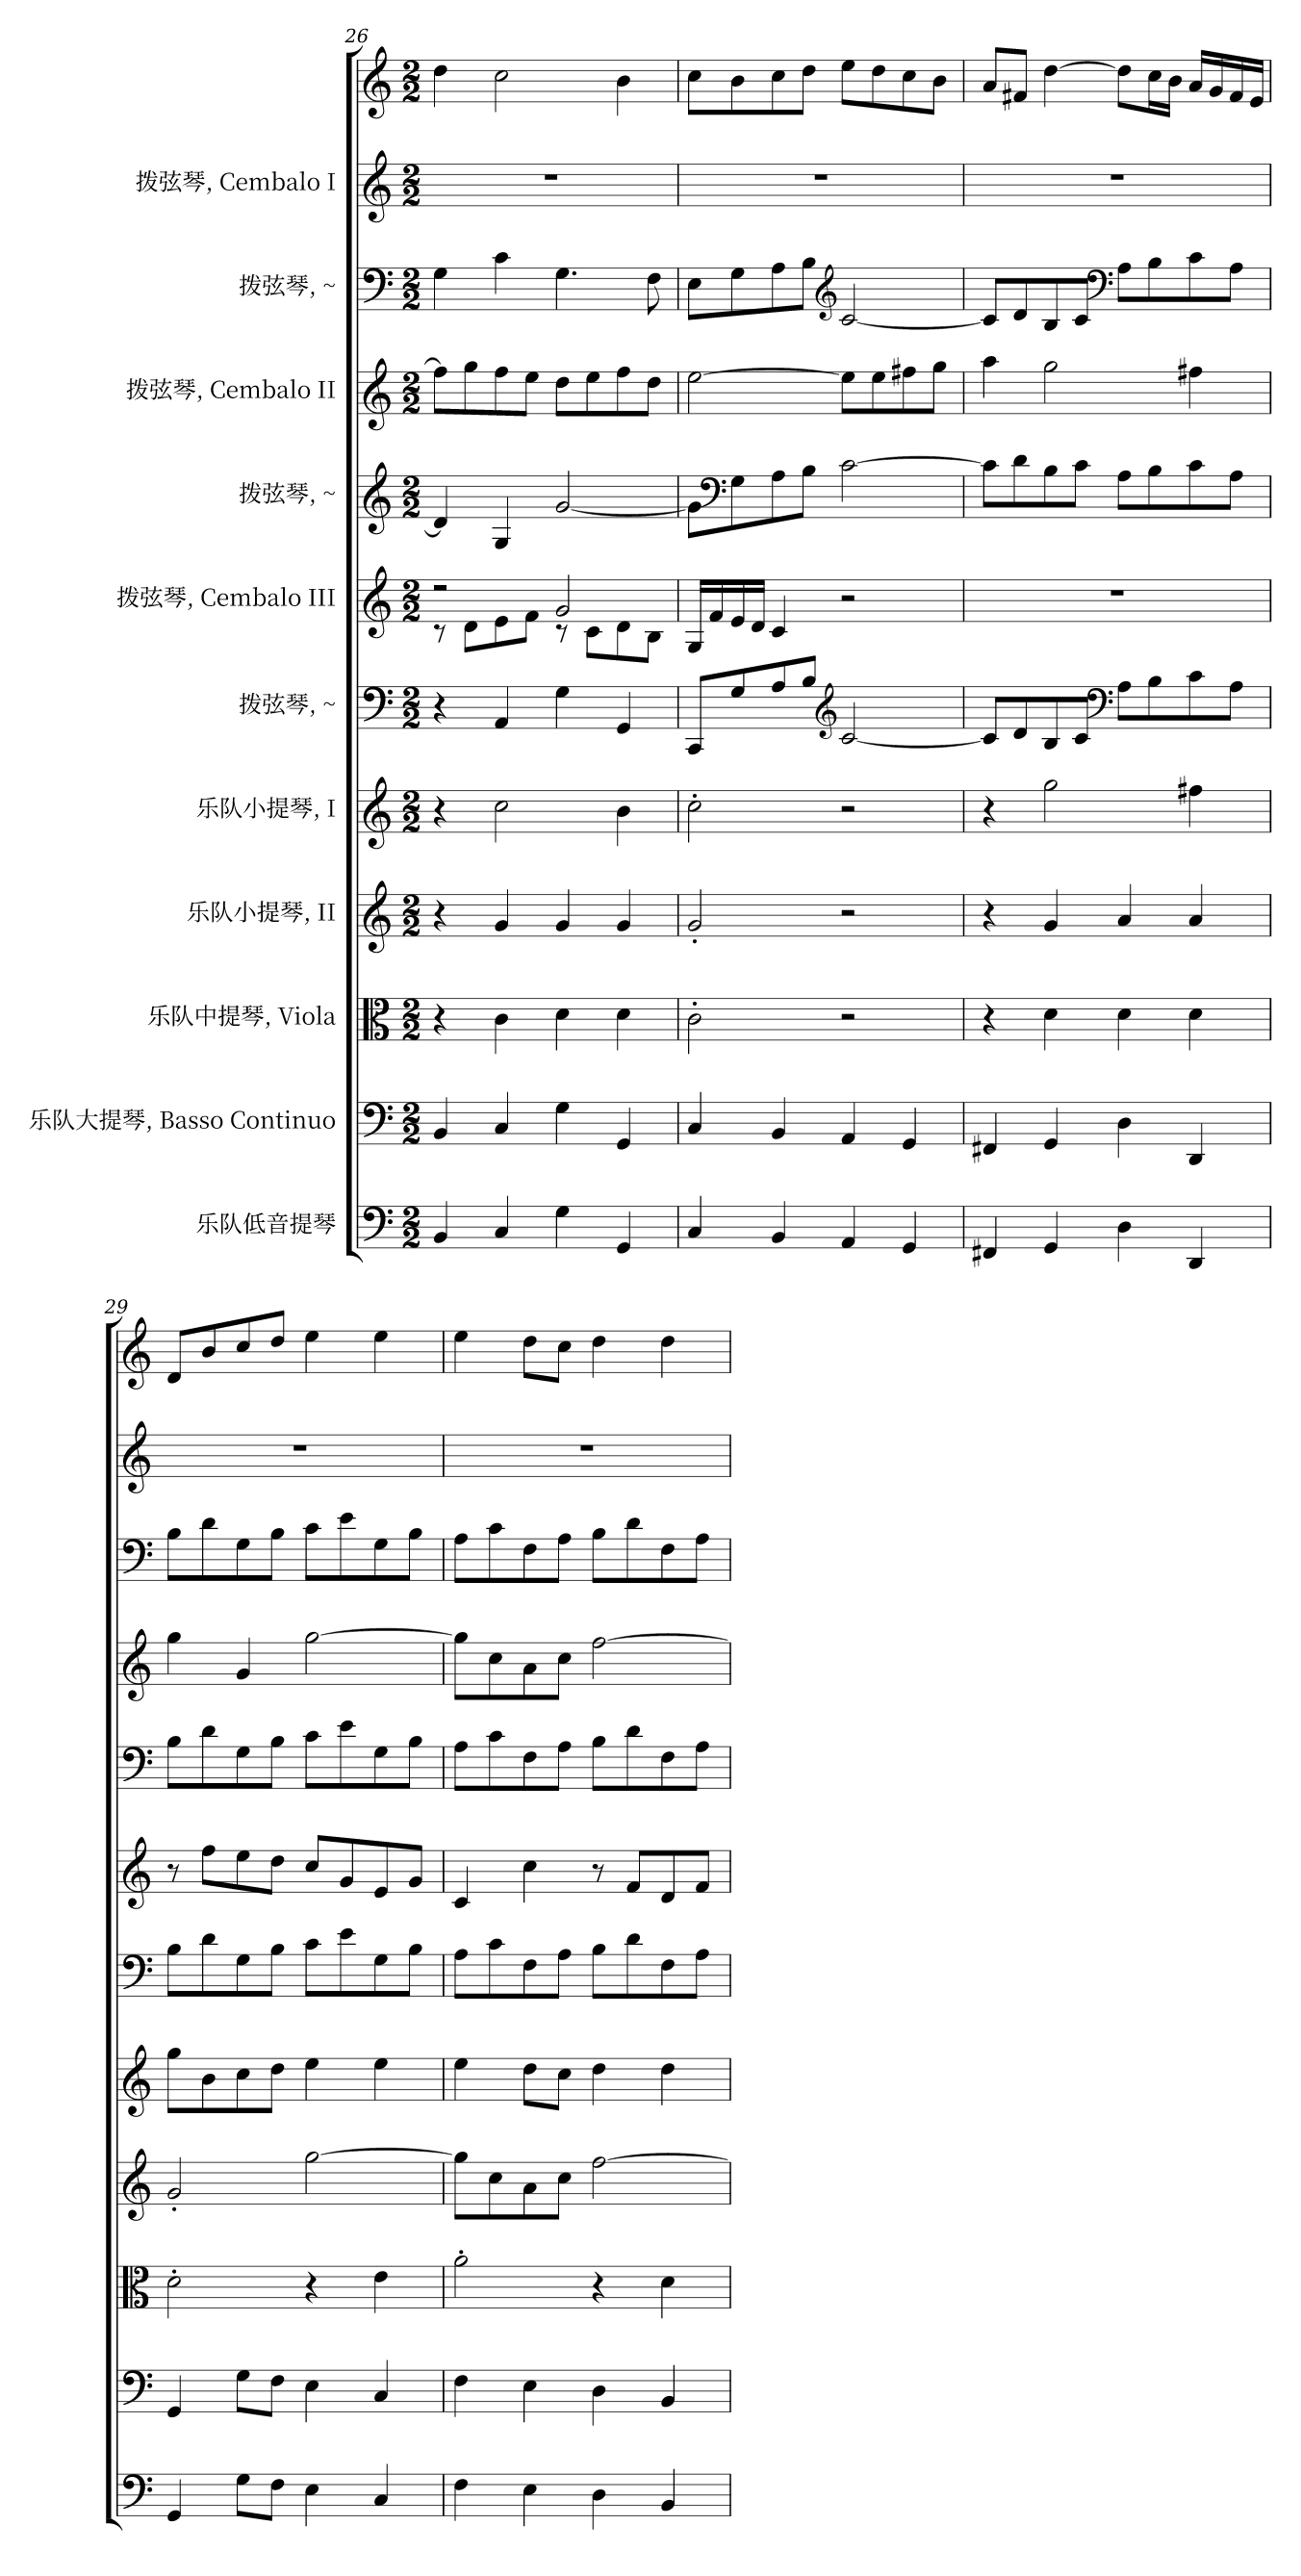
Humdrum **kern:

**kern	**kern	**kern	**kern	**kern	**kern	**kern	**kern	**kern	**kern	**kern	**kern
*part11	*part10	*part9	*part8	*part7	*part6	*part5	*part4	*part3	*part2	*part1	*part1
*staff12	*staff11	*staff10	*staff9	*staff8	*staff7	*staff6	*staff5	*staff4	*staff3	*staff2	*staff1
*I"乐队低音提琴	*I"乐队大提琴, Basso Continuo	*I"乐队中提琴, Viola	*I"乐队小提琴, II	*I"乐队小提琴, I	*I"拨弦琴, ~	*I"拨弦琴, Cembalo III	*I"拨弦琴, ~	*I"拨弦琴, Cembalo II	*I"拨弦琴, ~	*I"拨弦琴, Cembalo I	*
*clefF4	*clefF4	*clefC3	*clefG2	*clefG2	*clefF4	*clefG2	*clefG2	*clefG2	*clefF4	*clefG2	*clefG2
*ITrd7c12	*	*	*	*	*	*	*	*	*	*	*
*k[]	*k[]	*k[]	*k[]	*k[]	*k[]	*k[]	*k[]	*k[]	*k[]	*k[]	*k[]
*M2/2	*M2/2	*M2/2	*M2/2	*M2/2	*M2/2	*M2/2	*M2/2	*M2/2	*M2/2	*M2/2	*M2/2
=26	=26	=26	=26	=26	=26	=26	=26	=26	=26	=26	=26
*	*	*	*	*	*	*^	*	*	*	*	*
4BBB/	4BB/	4r	4r	4r	4r	2r	8r	4d/]	8ff\L]	4G\	1r	4dd\
.	.	.	.	.	.	.	8d\L	.	8gg\	.	.	.
4CC/	4C/	4c\	4g/	2cc\	4AA/	.	8e\	4G/	8ff\	4c\	.	2cc\
.	.	.	.	.	.	.	8f\J	.	8ee\J	.	.	.
4GG\	4G\	4d\	4g/	.	4G\	2g/	8r	[2g/	8dd\L	4.G\	.	.
.	.	.	.	.	.	.	8c\L	.	8ee\	.	.	.
4GGG/	4GG/	4d\	4g/	4b\	4GG/	.	8d\	.	8ff\	.	.	4b\
.	.	.	.	.	.	.	8B\J	.	8dd\J	8F\	.	.
*	*	*	*	*	*	*v	*v	*	*	*	*	*
!!LO:PB:g=z
=27	=27	=27	=27	=27	=27	=27	=27	=27	=27	=27	=27
4CC/	4C/	2c'\	2g'/	2cc'\	8CC/L	16G/LL	8g\L]	[2ee\	8E\L	1r	8cc\L
.	.	.	.	.	.	16f/	.	.	.	.	.
*	*	*	*	*	*	*	*clefF4	*	*	*	*
.	.	.	.	.	8G/	16e/	8G\	.	8G\	.	8b\
.	.	.	.	.	.	16d/JJ	.	.	.	.	.
4BBB/	4BB/	.	.	.	8A/	4c/	8A\	.	8A\	.	8cc\
.	.	.	.	.	8B/J	.	8B\J	.	8B\J	.	8dd\J
*	*	*	*	*	*clefG2	*	*	*	*clefG2	*	*
4AAA/	4AA/	2r	2r	2r	[2c/	2r	[2c\	8ee\L]	[2c/	.	8ee\L
.	.	.	.	.	.	.	.	8ee\	.	.	8dd\
4GGG/	4GG/	.	.	.	.	.	.	8ff#X\	.	.	8cc\
.	.	.	.	.	.	.	.	8gg\J	.	.	8b\J
=28	=28	=28	=28	=28	=28	=28	=28	=28	=28	=28	=28
4FFF#X/	4FF#X/	4r	4r	4r	8c/L]	1r	8c\L]	4aa\	8c/L]	1r	8a/L
.	.	.	.	.	8d/	.	8d\	.	8d/	.	8f#X/J
4GGG/	4GG/	4d\	4g/	2gg\	8B/	.	8B\	2gg\	8B/	.	[4dd\
.	.	.	.	.	8c/J	.	8c\J	.	8c/J	.	.
*	*	*	*	*	*clefF4	*	*	*	*clefF4	*	*
4DD\	4D\	4d\	4a/	.	8A\L	.	8A\L	.	8A\L	.	8dd\L]
.	.	.	.	.	8B\	.	8B\	.	8B\	.	16cc\L
.	.	.	.	.	.	.	.	.	.	.	16b\JJ
4DDD/	4DD/	4d\	4a/	4ff#X\	8c\	.	8c\	4ff#X\	8c\	.	16a/LL
.	.	.	.	.	.	.	.	.	.	.	16g/
.	.	.	.	.	8A\J	.	8A\J	.	8A\J	.	16f#/
.	.	.	.	.	.	.	.	.	.	.	16e/JJ
=29	=29	=29	=29	=29	=29	=29	=29	=29	=29	=29	=29
4GGG/	4GG/	2d'\	2g'/	8gg\L	8B\L	8r	8B\L	4gg\	8B\L	1r	8d/L
.	.	.	.	8b\	8d\	8ff\L	8d\	.	8d\	.	8b/
8GG\L	8G\L	.	.	8cc\	8G\	8ee\	8G\	4g/	8G\	.	8cc/
8FF\J	8F\J	.	.	8dd\J	8B\J	8dd\J	8B\J	.	8B\J	.	8dd/J
4EE\	4E\	4r	[2gg\	4ee\	8c\L	8cc/L	8c\L	[2gg\	8c\L	.	4ee\
.	.	.	.	.	8e\	8g/	8e\	.	8e\	.	.
4CC/	4C/	4e\	.	4ee\	8G\	8e/	8G\	.	8G\	.	4ee\
.	.	.	.	.	8B\J	8g/J	8B\J	.	8B\J	.	.
!!LO:PB:g=z
=30	=30	=30	=30	=30	=30	=30	=30	=30	=30	=30	=30
4FF\	4F\	2a'\	8gg\L]	4ee\	8A\L	4c/	8A\L	8gg\L]	8A\L	1r	4ee\
.	.	.	8cc\	.	8c\	.	8c\	8cc\	8c\	.	.
4EE\	4E\	.	8a\	8dd\L	8F\	4cc\	8F\	8a\	8F\	.	8dd\L
.	.	.	8cc\J	8cc\J	8A\J	.	8A\J	8cc\J	8A\J	.	8cc\J
4DD\	4D\	4r	[2ff\	4dd\	8B\L	8r	8B\L	[2ff\	8B\L	.	4dd\
.	.	.	.	.	8d\	8f/L	8d\	.	8d\	.	.
4BBB/	4BB/	4d\	.	4dd\	8F\	8d/	8F\	.	8F\	.	4dd\
.	.	.	.	.	8A\J	8f/J	8A\J	.	8A\J	.	.
=	=	=	=	=	=	=	=	=	=	=	=
*-	*-	*-	*-	*-	*-	*-	*-	*-	*-	*-	*-
